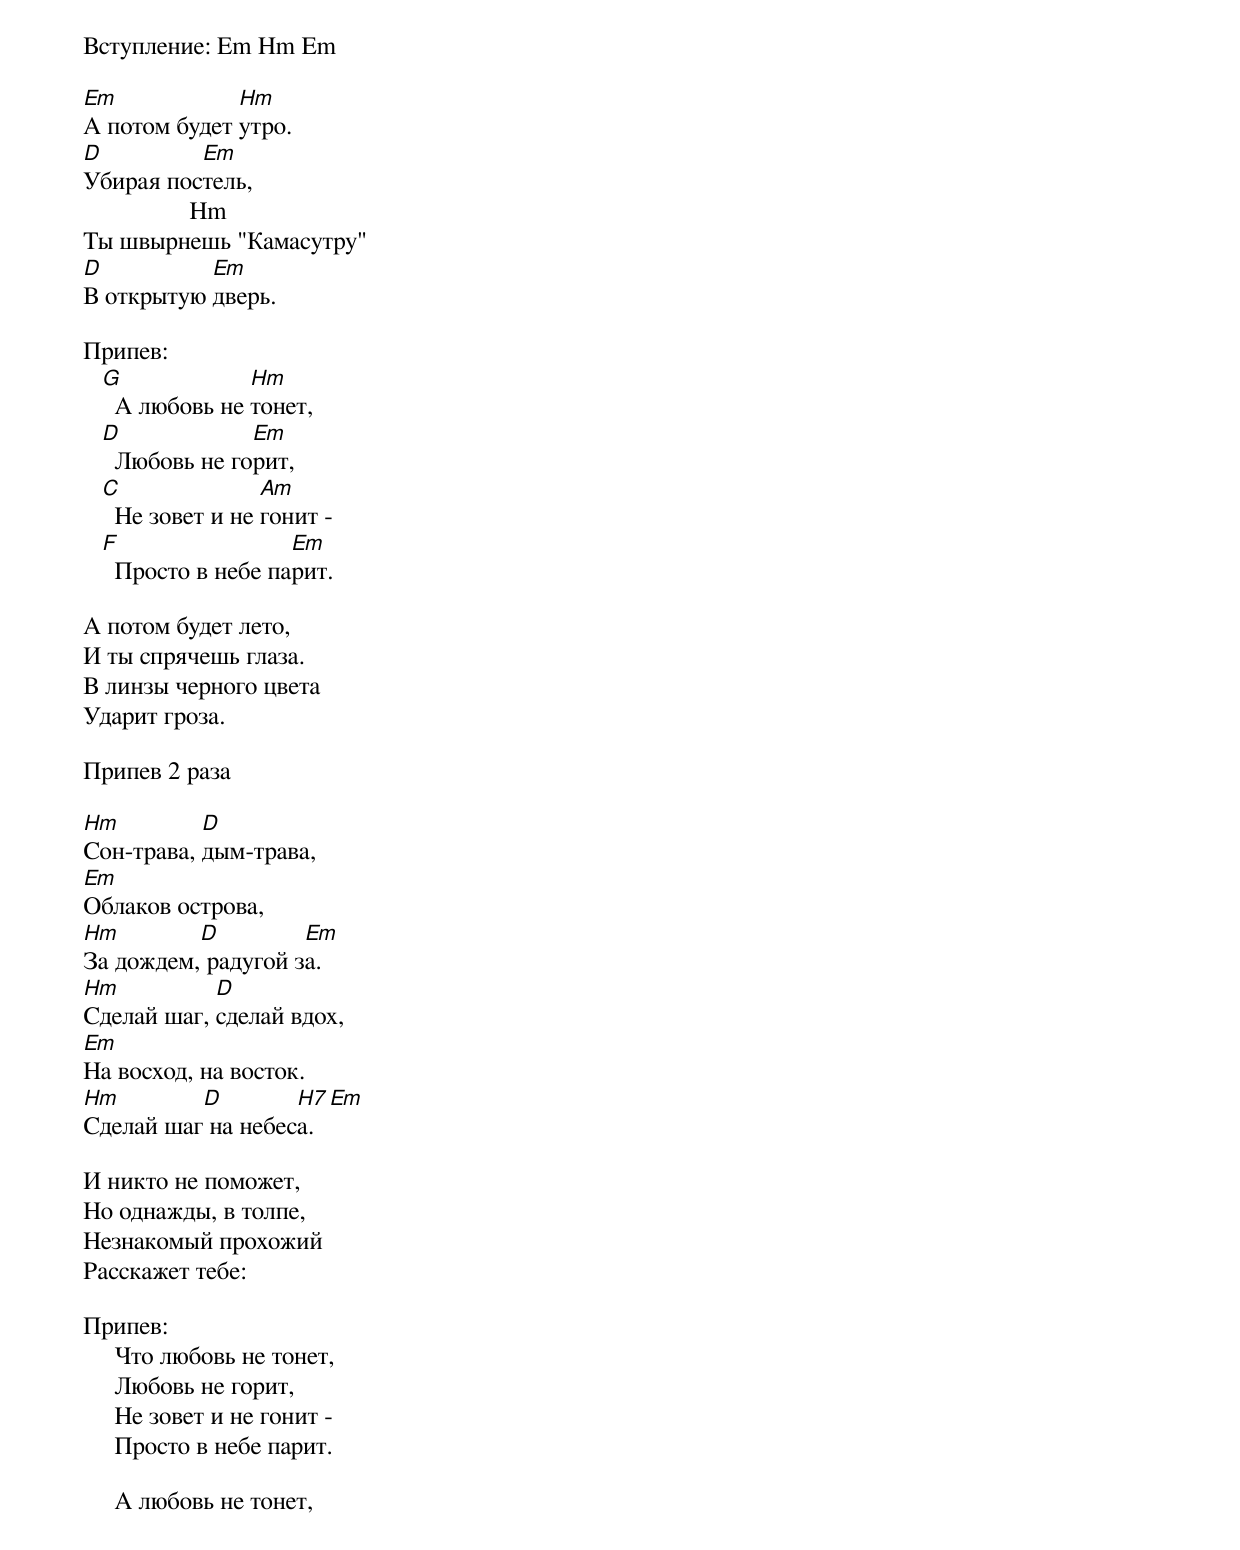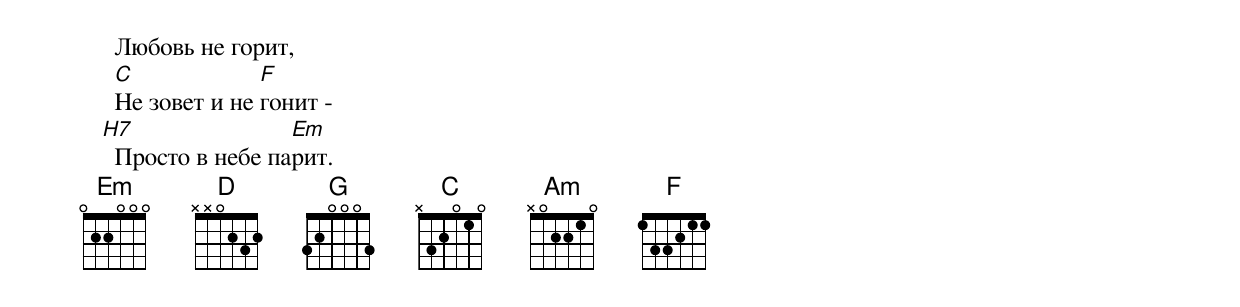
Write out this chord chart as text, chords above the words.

Вступление: Em Hm Em

Em            Hm
А потом будет утро.
D         Em
Убирая постель,
                 Hm
Ты швырнешь "Камасутру"
D          Em
В открытую дверь.

Припев:
   G             Hm
     А любовь не тонет,
   D             Em
     Любовь не горит,
   C               Am
     Не зовет и не гонит -
   F                 Em
     Просто в небе парит.

А потом будет лето,
И ты спрячешь глаза.
В линзы черного цвета
Ударит гроза.

Припев 2 раза

Hm         D
Сон-трава, дым-трава,
Em
Облаков острова,
Hm        D         Em
За дождем, радугой за.
Hm          D
Сделай шаг, сделай вдох,
Em
На восход, на восток.
Hm        D        H7 Em
Сделай шаг на небеса.

И никто не поможет,
Но однажды, в толпе,
Незнакомый прохожий
Расскажет тебе:

Припев:
     Что любовь не тонет,
     Любовь не горит,
     Не зовет и не гонит -
     Просто в небе парит.

     А любовь не тонет,
     Любовь не горит,
     C             F
     Не зовет и не гонит -
   H7                Em
     Просто в небе парит.
